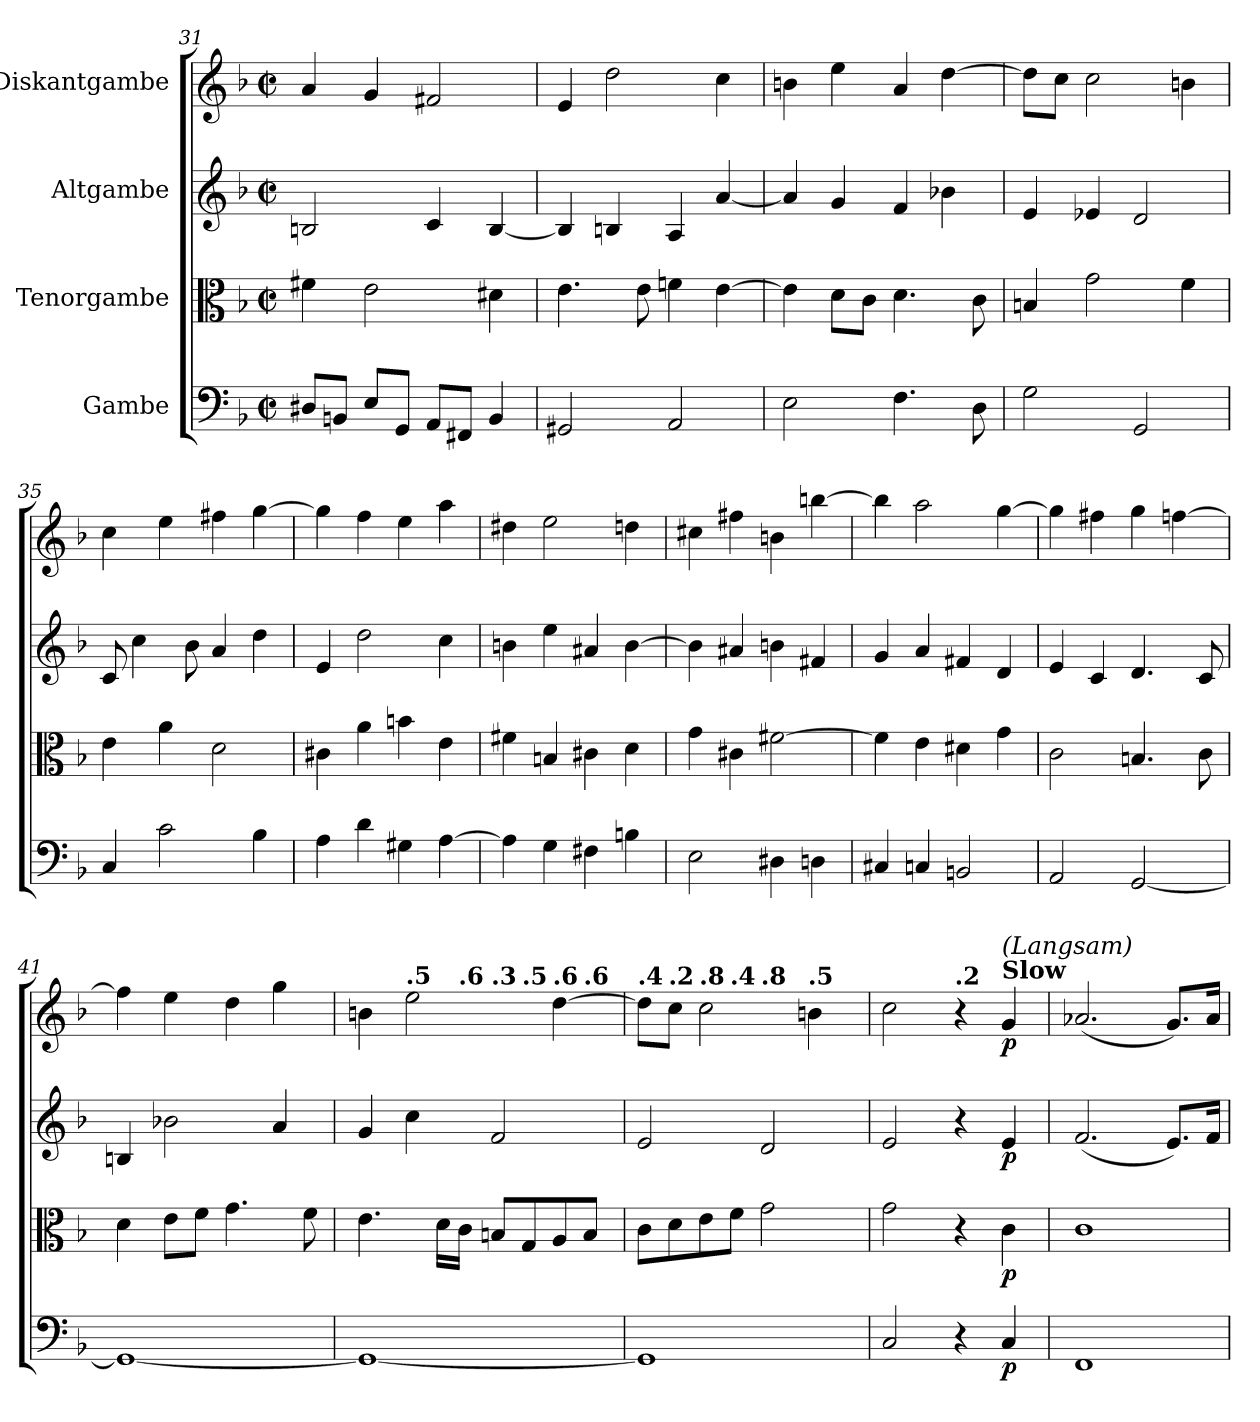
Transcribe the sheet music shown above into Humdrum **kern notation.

**kern	**dynam	**kern	**dynam	**kern	**dynam	**kern	**dynam
*part4	*part4	*part3	*part3	*part2	*part2	*part1	*part1
*staff4	*staff4	*staff3	*staff3	*staff2	*staff2	*staff1	*staff1
*I"Gambe	*	*I"Tenorgambe	*	*I"Altgambe	*	*I"Diskantgambe	*
*clefF4	*	*clefC3	*	*clefG2	*	*clefG2	*
*k[b-]	*	*k[b-]	*	*k[b-]	*	*k[b-]	*
*M2/2	*	*M2/2	*	*M2/2	*	*M2/2	*
*met(c|)	*	*met(c|)	*	*met(c|)	*	*met(c|)	*
=31	=31	=31	=31	=31	=31	=31	=31
8D#X/L	.	4f#X\	.	2Bn/	.	4a/	.
8BBn/J	.	.	.	.	.	.	.
8E/L	.	2e\	.	.	.	4g/	.
8GG/J	.	.	.	.	.	.	.
8AA/L	.	.	.	4c/	.	2f#X/	.
8FF#X/J	.	.	.	.	.	.	.
4BB/	.	4d#X\	.	[4B/	.	.	.
=32	=32	=32	=32	=32	=32	=32	=32
2GG#X/	.	4.e\	.	4B/]	.	4e/	.
.	.	.	.	4Bn/	.	2dd\	.
.	.	8e\	.	.	.	.	.
2AA/	.	4fn\	.	4A/	.	.	.
.	.	[4e\	.	[4a/	.	4cc\	.
=33	=33	=33	=33	=33	=33	=33	=33
2E\	.	4e\]	.	4a/]	.	4bn\	.
.	.	8d\L	.	4g/	.	4ee\	.
.	.	8c\J	.	.	.	.	.
4.F\	.	4.d\	.	4f/	.	4a/	.
.	.	.	.	4b-X\	.	[4dd\	.
8D\	.	8c\	.	.	.	.	.
=34	=34	=34	=34	=34	=34	=34	=34
2G\	.	4Bn/	.	4e/	.	8dd\L]	.
.	.	.	.	.	.	8cc\J	.
.	.	2g\	.	4e-X/	.	2cc\	.
2GG/	.	.	.	2d/	.	.	.
.	.	4f\	.	.	.	4bn\	.
!!LO:LB:g=z
=35	=35	=35	=35	=35	=35	=35	=35
4C/	.	4e\	.	8c/	.	4cc\	.
.	.	.	.	4cc\	.	.	.
2c\	.	4a\	.	.	.	4ee\	.
.	.	.	.	8b-\	.	.	.
.	.	2d\	.	4a/	.	4ff#X\	.
4B-\	.	.	.	4dd\	.	[4gg\	.
=36	=36	=36	=36	=36	=36	=36	=36
4A\	.	4c#X\	.	4e/	.	4gg\]	.
4d\	.	4a\	.	2dd\	.	4ff\	.
4G#X\	.	4bn\	.	.	.	4ee\	.
[4A\	.	4e\	.	4cc\	.	4aa\	.
=37	=37	=37	=37	=37	=37	=37	=37
4A\]	.	4f#X\	.	4bn\	.	4dd#X\	.
4G\	.	4Bn/	.	4ee\	.	2ee\	.
4F#X\	.	4c#X\	.	4a#X/	.	.	.
4Bn\	.	4d\	.	[4b\	.	4ddni\	.
=38	=38	=38	=38	=38	=38	=38	=38
2E\	.	4g\	.	4b\]	.	4cc#X\	.
.	.	4c#X\	.	4a#X/	.	4ff#X\	.
4D#X\	.	[2f#X\	.	4bni\	.	4bn\	.
4Dn\	.	.	.	4f#X/	.	[4bbn\	.
=39	=39	=39	=39	=39	=39	=39	=39
4C#X/	.	4f#\]	.	4g/	.	4bb\]	.
4Cn/	.	4e\	.	4a/	.	2aa\	.
2BBn/	.	4d#X\	.	4f#X/	.	.	.
.	.	4g\	.	4d/	.	[4gg\	.
=40	=40	=40	=40	=40	=40	=40	=40
2AA/	.	2c\	.	4e/	.	4gg\]	.
.	.	.	.	4c/	.	4ff#X\	.
[2GG/	.	4.Bn/	.	4.d/	.	4gg\	.
.	.	.	.	.	.	[4ffn\	.
.	.	8c\	.	8c/	.	.	.
=41	=41	=41	=41	=41	=41	=41	=41
1GG_	.	4d\	.	4Bn/	.	4ff\]	.
.	.	8e\L	.	2b-X\	.	4ee\	.
.	.	8f\J	.	.	.	.	.
.	.	4.g\	.	.	.	4dd\	.
.	.	.	.	4a/	.	4gg\	.
.	.	8f\	.	.	.	.	.
=42	=42	=42	=42	=42	=42	=42	=42
*	*	*	*	*	*	*MM126	*
*	*	*	*	*	*	*^	*
*	*	*	*	*	*	*	*^	*
*	*	*	*	*	*	*	*	*^	*
*	*	*	*	*	*	*	*	*	*^	*
*	*	*	*	*	*	*	*	*	*	*^	*
1GG_	.	4.e\	.	4g/	.	4bn\	4..ryy	2ryy	2ryy	2..ryy	4.ryy	.
*	*	*	*	*	*	*MM124	*	*	*	*	*	*
!	!	!	!	!	!	!LO:TX:a:B:t=.5	!	!	!	!	!	!
.	.	.	.	4cc\	.	2ee\	.	.	.	.	.	.
*	*	*	*	*	*	*MM124	*	*	*	*	*	*
.	.	16d\LL	.	.	.	.	.	.	.	.	2ryy	.
*	*	*	*	*	*	*MM122	*	*	*	*	*	*
!	!	!	!	!	!	!	!LO:TX:a:B:t=.6	!	!	!	!	!
.	.	16c\JJ	.	.	.	.	2ryy	.	.	.	.	.
*	*	*	*	*	*	*MM122	*	*	*	*	*	*
!	!	!	!	!	!	!	!	!LO:TX:a:B:t=.3	!	!	!	!
.	.	8Bn/L	.	2f/	.	.	.	2ryy	8ryy	.	.	.
*	*	*	*	*	*	*MM120	*	*	*	*	*	*
!	!	!	!	!	!	!	!	!	!LO:TX:a:B:t=.5	!	!	!
.	.	8G/	.	.	.	.	.	.	4.ryy	.	.	.
*	*	*	*	*	*	*MM118	*	*	*	*	*	*
!	!	!	!	!	!	!LO:TX:a:B:t=.6	!	!	!	!	!	!
.	.	8A/	.	.	.	[4dd\	.	.	.	.	.	.
*	*	*	*	*	*	*MM116	*	*	*	*	*	*
!	!	!	!	!	!	!	!	!	!	!LO:TX:a:B:t=.6	!	!
.	.	8B/J	.	.	.	.	.	.	.	8ryy	8ryy	.
.	.	.	.	.	.	.	16ryy	.	.	.	.	.
*	*	*	*	*	*	*v	*v	*v	*v	*v	*v	*
!!LO:PB:g=z
=43	=43	=43	=43	=43	=43	=43	=43
*	*	*	*	*	*	*MM114	*
*	*	*	*	*	*	*^	*
*	*	*	*	*	*	*	*^	*
*	*	*	*	*	*	*	*	*^	*
*	*	*	*	*	*	*	*	*	*^	*
*	*	*	*	*	*	*	*	*	*	*^	*
!	!	!	!	!	!	!LO:TX:a:B:t=.4	!	!	!	!	!	!
*	*	*	*	*	*	*	*	*v	*v	*v	*v	*
1GG]	.	8c\L	.	2e/	.	8dd\L]	4.ryy	2ryy	.
*	*	*	*	*	*	*MM112	*	*	*
!	!	!	!	!	!	!LO:TX:a:B:t=.2	!	!	!
.	.	8d\	.	.	.	8cc\J	.	.	.
*	*	*	*	*	*	*MM108	*	*	*
!	!	!	!	!	!	!LO:TX:a:B:t=.8	!	!	!
.	.	8e\	.	.	.	2cc\	.	.	.
*	*	*	*	*	*	*MM106	*	*	*
!	!	!	!	!	!	!	!LO:TX:a:B:t=.4	!	!
.	.	8f\J	.	.	.	.	2ryy	.	.
*	*	*	*	*	*	*MM102	*	*	*
!	!	!	!	!	!	!	!	!LO:TX:a:B:t=.8	!
.	.	2g\	.	2d/	.	.	.	2ryy	.
*	*	*	*	*	*	*MM96	*	*	*
!	!	!	!	!	!	!LO:TX:a:B:t=.5	!	!	!
.	.	.	.	.	.	4bn\	.	.	.
.	.	.	.	.	.	.	8ryy	.	.
*	*	*	*	*	*	*v	*v	*v	*
=44	=44	=44	=44	=44	=44	=44	=44
*	*	*	*	*	*	*MM88	*
*	*	*	*	*	*	*^	*
*	*	*	*	*	*	*	*^	*
!	!	!	!	!	!	!LO:TX:a:B:t=.7	!	!	!
*	*	*	*	*	*	*v	*v	*v	*
2C/	.	2g\	.	2e/	.	2cc\	.
*	*	*	*	*	*	*MM72	*
!	!	!	!	!	!	!LO:TX:a:B:t=.2	!
4r	.	4r	.	4r	.	4r	.
!	!	!	!	!	!	!LO:TX:a:B:t=Slow	!
!	!	!	!	!	!	!LO:TX:a:i:t=(Langsam)	!
!	!LO:DY:b	!	!LO:DY:b	!	!LO:DY:b	!	!LO:DY:b
4C/	p	4c\	p	4e/	p	4g/	p
=45	=45	=45	=45	=45	=45	=45	=45
1FF	.	1c	.	(<2.f/	.	(<2.a-X/	.
.	.	.	.	8.e/L)	.	8.g/L)	.
.	.	.	.	16f/Jk	.	16a-/Jk	.
=	=	=	=	=	=	=	=
*-	*-	*-	*-	*-	*-	*-	*-
